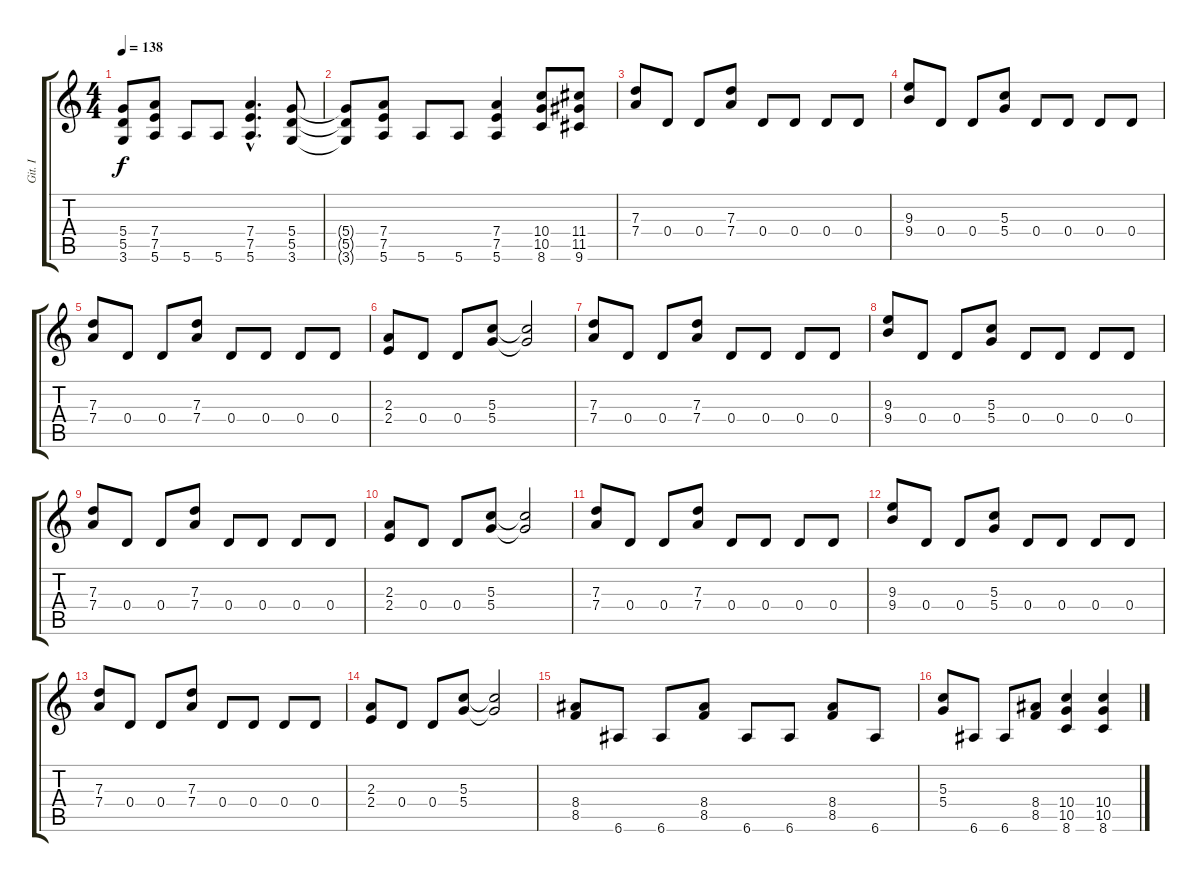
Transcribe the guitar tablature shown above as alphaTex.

\track ("Git. I" "Git. I") {instrument overdrivenguitar}
\staff {score tabs}
\tuning (E4 B3 G3 D3 A2 E2) {hide}
\ts (4 4)
\tempo 138
\clef g2
\ks c
(5.4{t} 5.5{t} 3.6{t}).8{dy f} (7.4 7.5 5.6).8 5.6.8 5.6.8 (7.4{hac} 7.5{hac} 5.6{hac}).4{d} (5.4 5.5 3.6).8 |
(5.4{t} 5.5{t} 3.6{t}).8 (7.4 7.5 5.6).8 5.6.8 5.6.8 (7.4 7.5 5.6).4 (10.4 10.5 8.6).8 (11.4 11.5 9.6).8 |
(7.3 7.4).8 0.4.8 0.4.8 (7.3 7.4).8 0.4.8 0.4.8 0.4.8 0.4.8 |
(9.3 9.4).8 0.4.8 0.4.8 (5.3 5.4).8 0.4.8 0.4.8 0.4.8 0.4.8 |
(7.3 7.4).8 0.4.8 0.4.8 (7.3 7.4).8 0.4.8 0.4.8 0.4.8 0.4.8 |
(2.3 2.4).8 0.4.8 0.4.8 (5.3 5.4).8 (5.3{t} 5.4{t}).2 |
(7.3 7.4).8 0.4.8 0.4.8 (7.3 7.4).8 0.4.8 0.4.8 0.4.8 0.4.8 |
(9.3 9.4).8 0.4.8 0.4.8 (5.3 5.4).8 0.4.8 0.4.8 0.4.8 0.4.8 |
(7.3 7.4).8 0.4.8 0.4.8 (7.3 7.4).8 0.4.8 0.4.8 0.4.8 0.4.8 |
(2.3 2.4).8 0.4.8 0.4.8 (5.3 5.4).8 (5.3{t} 5.4{t}).2 |
(7.3 7.4).8 0.4.8 0.4.8 (7.3 7.4).8 0.4.8 0.4.8 0.4.8 0.4.8 |
(9.3 9.4).8 0.4.8 0.4.8 (5.3 5.4).8 0.4.8 0.4.8 0.4.8 0.4.8 |
(7.3 7.4).8 0.4.8 0.4.8 (7.3 7.4).8 0.4.8 0.4.8 0.4.8 0.4.8 |
(2.3 2.4).8 0.4.8 0.4.8 (5.3 5.4).8 (5.3{t} 5.4{t}).2 |
(8.4 8.5).8 6.6.8 6.6.8 (8.4 8.5).8 6.6.8 6.6.8 (8.4 8.5).8 6.6.8 |
(5.3 5.4).8 6.6.8 6.6.8 (8.4 8.5).8 (10.4 10.5 8.6).4 (10.4 10.5 8.6).4
